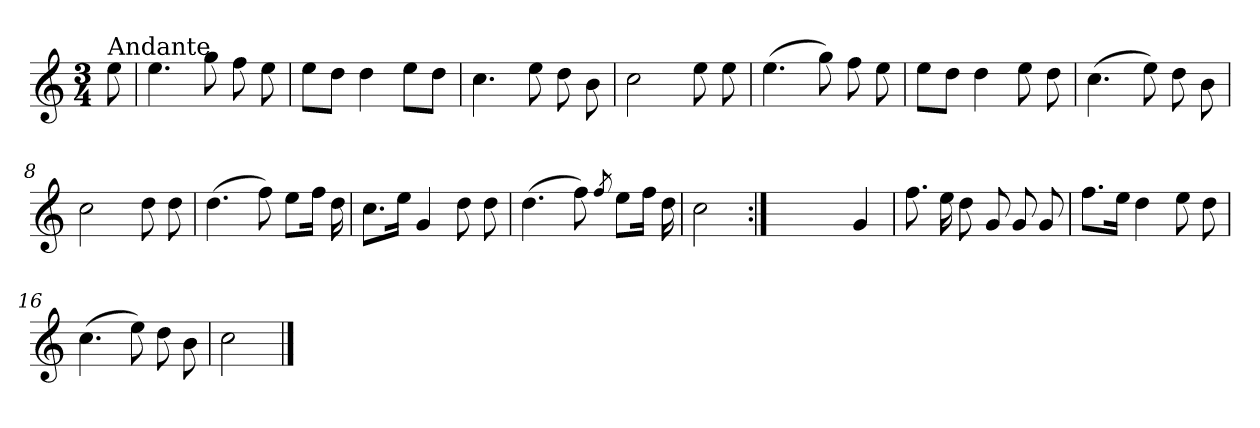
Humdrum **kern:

**kern
*part1
*staff1
*clefG2
*k[]
*C:
*M3/4
=
!LO:TX:a:t=Andante
8ee\
=1
4.ee\
8gg\
8ff\
8ee\
=2
8ee\L
8dd\J
4dd\
8ee\L
8dd\J
=3
4.cc\
8ee\
8dd\
8b\
=4
2cc\
8ee\
8ee\
=5
(>4.ee\
8gg\)
8ff\
8ee\
=6
8ee\L
8dd\J
4dd\
8ee\
8dd\
=7
(>4.cc\
8ee\)
8dd\
8b\
!!LO:LB:g=z
=8
2cc\
8dd\
8dd\
=9
(>4.dd\
8ff\)
8ee\L
16ff\Jk
16dd\
=10
8.cc\L
16ee\Jk
4g/
8dd\
8dd\
=11
(>4.dd\
8ff\)
8qff/
8ee\L
16ff\Jk
16dd\
=12
2cc\
=13:|!
4ryy
4ryy
4g/
=14
8.ff\
16ee\
8dd\
8g/
8g/
8g/
!!LO:LB:g=z
=15
8.ff\L
16ee\Jk
4dd\
8ee\
8dd\
=16
(>4.cc\
8ee\)
8dd\
8b\
=17
2cc\
==
*-
